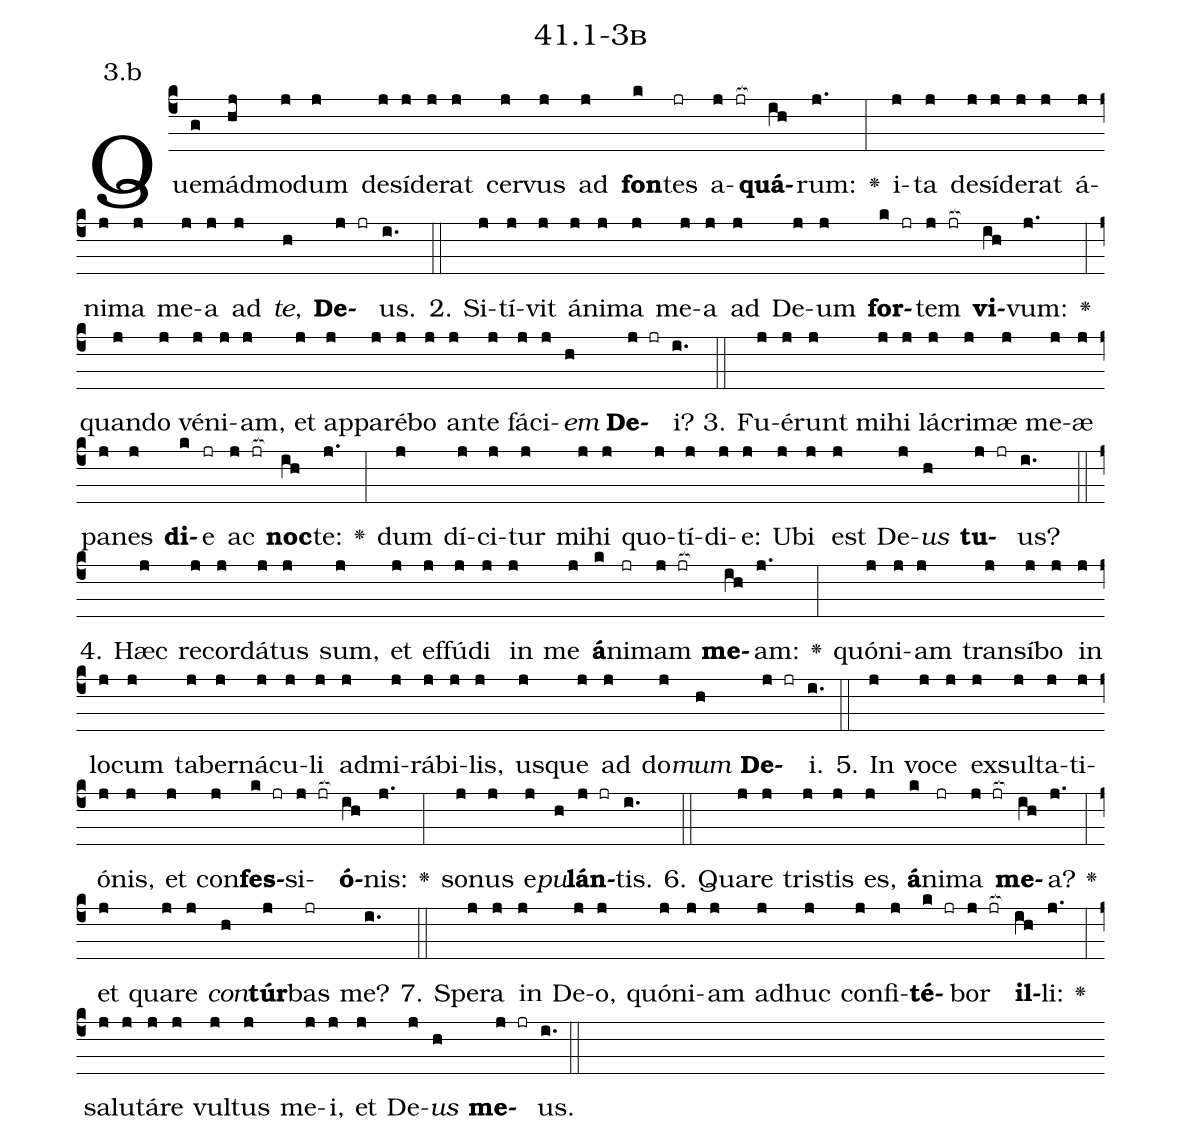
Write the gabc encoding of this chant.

name: 41.1-3b;
annotation: 3.b;
%%
(c4)Quem(g)ád(hj)mo(j)dum(j) de(j)sí(j)de(j)rat(j) cer(j)vus(j) ad(j) <b>fon</b>(k)tes(jr) a(j jr[ocb:1{])<b>quá</b>(ih[ocb:0}])rum:(j.) <v>\greheightstar</v>(:) i(j)ta(j) de(j)sí(j)de(j)rat(j) á(j)ni(j)ma(j) me(j)a(j) ad(j) <i>te</i>,(h) <b>De</b>(j jr)us.(i.) (::)
2. Si(j)tí(j)vit(j) á(j)ni(j)ma(j) me(j)a(j) ad(j) De(j)um(j) <b>for</b>(k jr)tem(j jr[ocb:1{]) <b>vi</b>(ih[ocb:0}])vum:(j.) <v>\greheightstar</v>(:) quan(j)do(j) vé(j)ni(j)am,(j) et(j) ap(j)pa(j)ré(j)bo(j) an(j)te(j) fá(j)ci(j)<i>em</i>(h) <b>De</b>(j jr)i?(i.) (::)
3. Fu(j)é(j)runt(j) mi(j)hi(j) lá(j)cri(j)mæ(j) me(j)æ(j) pa(j)nes(j) <b>di</b>(k)e(jr) ac(j jr[ocb:1{]) <b>noc</b>(ih[ocb:0}])te:(j.) <v>\greheightstar</v>(:) dum(j) dí(j)ci(j)tur(j) mi(j)hi(j) quo(j)tí(j)di(j)e:(j) U(j)bi(j) est(j) De(j)<i>us</i>(h) <b>tu</b>(j jr)us?(i.) (::)
4. Hæc(j) re(j)cor(j)dá(j)tus(j) sum,(j) et(j) ef(j)fú(j)di(j) in(j) me(j) <b>á</b>(k)ni(jr)mam(j jr[ocb:1{]) <b>me</b>(ih[ocb:0}])am:(j.) <v>\greheightstar</v>(:) quón(j)i(j)am(j) trans(j)í(j)bo(j) in(j) lo(j)cum(j) ta(j)ber(j)ná(j)cu(j)li(j) ad(j)mi(j)rá(j)bi(j)lis,(j) us(j)que(j) ad(j) do(j)<i>mum</i>(h) <b>De</b>(j jr)i.(i.) (::)
5. In(j) vo(j)ce(j) ex(j)sul(j)ta(j)ti(j)ó(j)nis,(j) et(j) con(j)<b>fes</b>(k jr)si(j jr[ocb:1{])<b>ó</b>(ih[ocb:0}])nis:(j.) <v>\greheightstar</v>(:) so(j)nus(j) e(j)<i>pu</i>(h)<b>lán</b>(j jr)tis.(i.) (::)
6. Qua(j)re(j) tris(j)tis(j) es,(j) <b>á</b>(k)ni(jr)ma(j jr[ocb:1{]) <b>me</b>(ih[ocb:0}])a?(j.) <v>\greheightstar</v>(:) et(j) qua(j)re(j) <i>con</i>(h)<b>túr</b>(j)bas(jr) me?(i.) (::)
7. Spe(j)ra(j) in(j) De(j)o,(j) quón(j)i(j)am(j) ad(j)huc(j) con(j)fi(j)<b>té</b>(k jr)bor(j jr[ocb:1{]) <b>il</b>(ih[ocb:0}])li:(j.) <v>\greheightstar</v>(:) sa(j)lu(j)tá(j)re(j) vul(j)tus(j) me(j)i,(j) et(j) De(j)<i>us</i>(h) <b>me</b>(j jr)us.(i.) (::)
